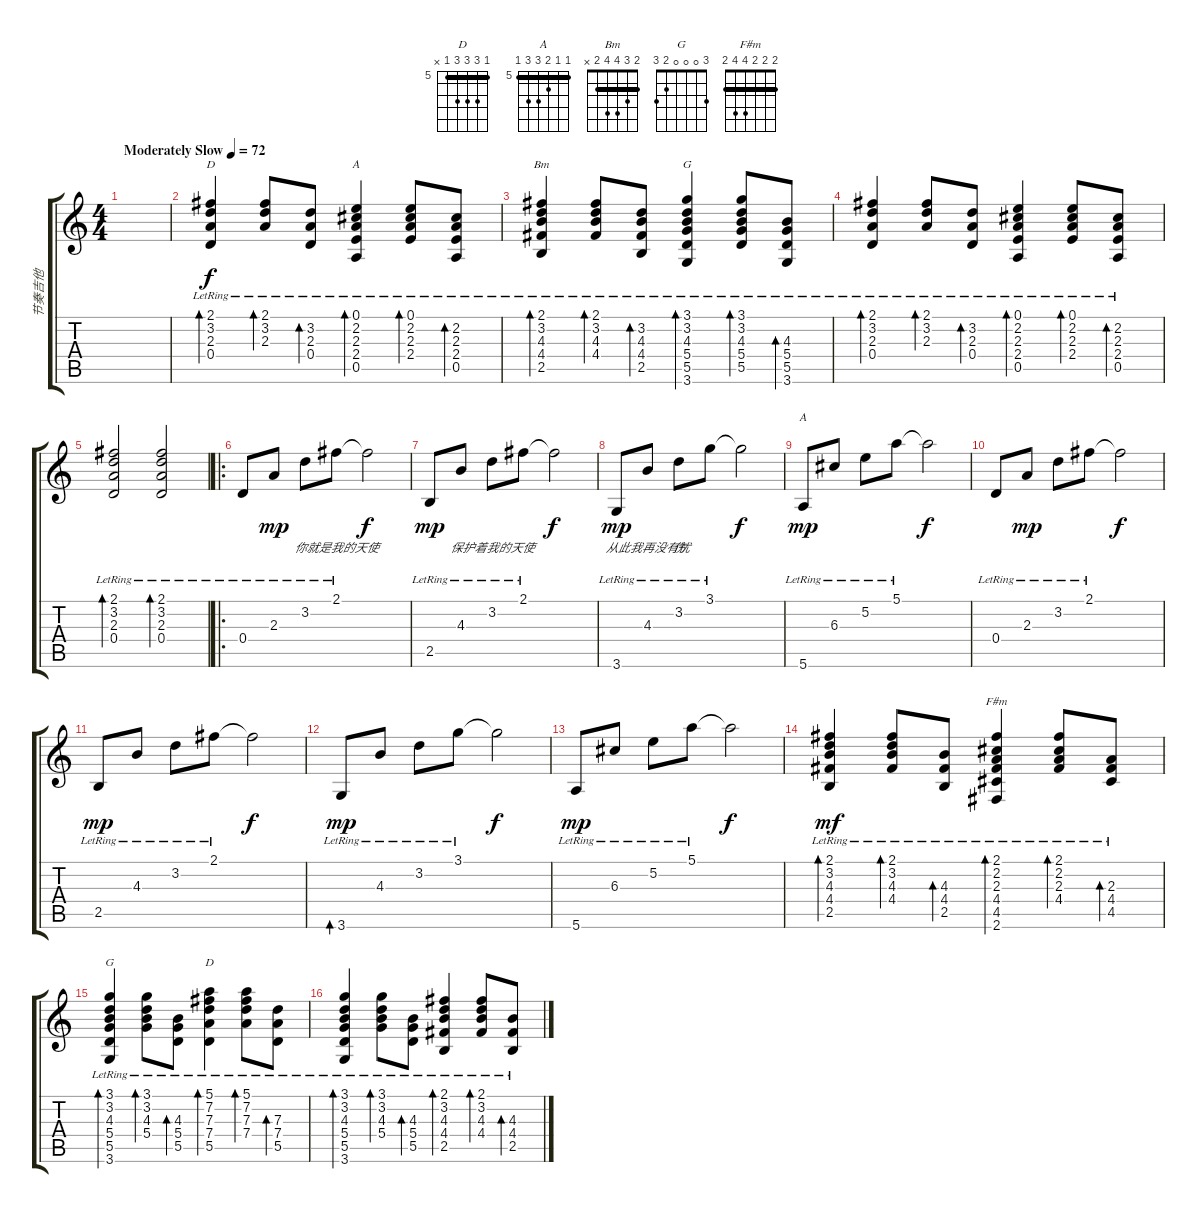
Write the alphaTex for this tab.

\track ("节奏吉他" "节奏吉他") {instrument acousticguitarsteel}
\staff {score tabs}
\tuning (E4 B3 G3 D3 A2 E2) {hide}
\chord ("D" 2 3 2 0 x x) {barre 2}
\chord ("A" 0 2 2 2 0 x)
\chord ("Bm" 2 3 4 4 2 x) {barre 2}
\chord ("G" 3 3 4 5 5 3) {barre 3}
\chord ("A" 5 5 6 7 7 5) {firstfret 5 barre 5}
\chord ("F#m" 2 2 2 4 4 2) {barre 2}
\chord ("G" 3 0 0 0 2 3)
\chord ("D" 5 7 7 7 5 x) {firstfret 5 barre 5}
\ts (4 4)
\tempo (72 "Moderately Slow")
\clef g2
\ks c
|
(2.1{lr} 3.2{lr} 2.3{lr} 0.4{lr}).4{bd 60 ch "D" txt ""} (2.1{lr} 3.2{lr} 2.3{lr}).8{bd 60} (3.2{lr} 2.3{lr} 0.4{lr}).8{bd 60} (0.1{lr} 2.2{lr} 2.3{lr} 2.4{lr} 0.5{lr}).4{bd 60 ch "A"} (0.1{lr} 2.2{lr} 2.3{lr} 2.4{lr}).8{bd 60} (2.2{lr} 2.3{lr} 2.4{lr} 0.5{lr}).8{bd 60} |
(2.1{lr} 3.2{lr} 4.3{lr} 4.4{lr} 2.5{lr}).4{bd 60 ch "Bm"} (2.1{lr} 3.2{lr} 4.3{lr} 4.4{lr}).8{bd 60} (3.2{lr} 4.3{lr} 4.4{lr} 2.5{lr}).8{bd 60} (3.1{lr} 3.2{lr} 4.3{lr} 5.4{lr} 5.5{lr} 3.6{lr}).4{bd 60 ch "G"} (3.1{lr} 3.2{lr} 4.3{lr} 5.4{lr} 5.5{lr}).8{bd 60} (4.3{lr} 5.4{lr} 5.5{lr} 3.6{lr}).8{bd 60} |
(2.1{lr} 3.2{lr} 2.3{lr} 0.4{lr}).4{bd 60} (2.1{lr} 3.2{lr} 2.3{lr}).8{bd 60} (3.2{lr} 2.3{lr} 0.4{lr}).8{bd 60} (0.1{lr} 2.2{lr} 2.3{lr} 2.4{lr} 0.5{lr}).4{bd 60} (0.1{lr} 2.2{lr} 2.3{lr} 2.4{lr}).8{bd 60} (2.2{lr} 2.3{lr} 2.4{lr} 0.5{lr}).8{bd 60} |
(2.1{lr} 3.2{lr} 2.3{lr} 0.4{lr}).2{bd 240} (2.1{lr} 3.2{lr} 2.3{lr} 0.4{lr}).2{bd 240} |
\ro
0.4{lr}.8{lyrics (0 "") lyrics (1 "") lyrics (2 "") lyrics (3 "") lyrics (4 "") dy f} 2.3{lr}.8{lyrics (0 "") lyrics (1 "") lyrics (2 "") lyrics (3 "") lyrics (4 "") dy mp} 3.2{lr}.8{lyrics (0 "") lyrics (1 "") lyrics (2 "") lyrics (3 "") lyrics (4 "")} 2.1{lr}.8{lyrics (0 "你就是我的天使") lyrics (1 "") lyrics (2 "") lyrics (3 "") lyrics (4 "")} 2.1{t}.2{lyrics (0 "") lyrics (1 "") lyrics (2 "") lyrics (3 "") lyrics (4 "") dy f} |
2.5{lr}.8{lyrics (0 "") lyrics (1 "") lyrics (2 "") lyrics (3 "") lyrics (4 "") dy mp} 4.3{lr}.8{lyrics (0 "") lyrics (1 "") lyrics (2 "") lyrics (3 "") lyrics (4 "")} 3.2{lr}.8{lyrics (0 "保护着我的天使") lyrics (1 "") lyrics (2 "") lyrics (3 "") lyrics (4 "")} 2.1{lr}.8{lyrics (0 "") lyrics (1 "") lyrics (2 "") lyrics (3 "") lyrics (4 "")} 2.1{t}.2{lyrics (0 "") lyrics (1 "") lyrics (2 "") lyrics (3 "") lyrics (4 "") dy f} |
3.6{lr}.8{lyrics (0 "") lyrics (1 "") lyrics (2 "") lyrics (3 "") lyrics (4 "") dy mp} 4.3{lr}.8{lyrics (0 "从此我再没有忧") lyrics (1 "") lyrics (2 "") lyrics (3 "") lyrics (4 "")} 3.2{lr}.8{lyrics (0 "伤") lyrics (1 "") lyrics (2 "") lyrics (3 "") lyrics (4 "")} 3.1{lr}.8 3.1{t}.2{dy f} |
5.6{lr}.8{ch "A" dy mp} 6.3{lr}.8 5.2{lr}.8 5.1{lr}.8 5.1{t}.2{dy f} |
0.4{lr}.8 2.3{lr}.8{dy mp} 3.2{lr}.8 2.1{lr}.8 2.1{t}.2{dy f} |
2.5{lr}.8{dy mp} 4.3{lr}.8 3.2{lr}.8 2.1{lr}.8 2.1{t}.2{dy f} |
3.6{lr}.8{bd 60 dy mp} 4.3{lr}.8 3.2{lr}.8 3.1{lr}.8 3.1{t}.2{dy f} |
5.6{lr}.8{dy mp} 6.3{lr}.8 5.2{lr}.8 5.1{lr}.8 5.1{t}.2{dy f} |
(2.1{lr} 3.2{lr} 4.3{lr} 4.4{lr} 2.5{lr}).4{bd 60 dy mf} (2.1{lr} 3.2{lr} 4.3{lr} 4.4{lr}).8{bd 60} (4.3{lr} 4.4{lr} 2.5{lr}).8{bd 60} (2.1{lr} 2.2{lr} 2.3{lr} 4.4{lr} 4.5{lr} 2.6{lr}).4{bd 60 ch "F#m"} (2.1{lr} 2.2{lr} 2.3{lr} 4.4{lr}).8{bd 60} (2.3{lr} 4.4{lr} 4.5{lr}).8{bd 60} |
(3.1{lr} 3.2{lr} 4.3{lr} 5.4{lr} 5.5{lr} 3.6{lr}).4{bd 60 ch "G"} (3.1{lr} 3.2{lr} 4.3{lr} 5.4{lr}).8{bd 60} (4.3{lr} 5.4{lr} 5.5{lr}).8{bd 60} (5.1{lr} 7.2{lr} 7.3{lr} 7.4{lr} 5.5{lr}).4{bd 60 ch "D"} (5.1{lr} 7.2{lr} 7.3{lr} 7.4{lr}).8{bd 60} (7.3{lr} 7.4{lr} 5.5{lr}).8{bd 60} |
(3.1{lr} 3.2{lr} 4.3{lr} 5.4{lr} 5.5{lr} 3.6{lr}).4{bd 60} (3.1{lr} 3.2{lr} 4.3{lr} 5.4{lr}).8{bd 60} (4.3{lr} 5.4{lr} 5.5{lr}).8{bd 60} (2.1{lr} 3.2{lr} 4.3{lr} 4.4{lr} 2.5{lr}).4{bd 60} (2.1{lr} 3.2{lr} 4.3{lr} 4.4{lr}).8{bd 60} (4.3{lr} 4.4{lr} 2.5{lr}).8{bd 60}
